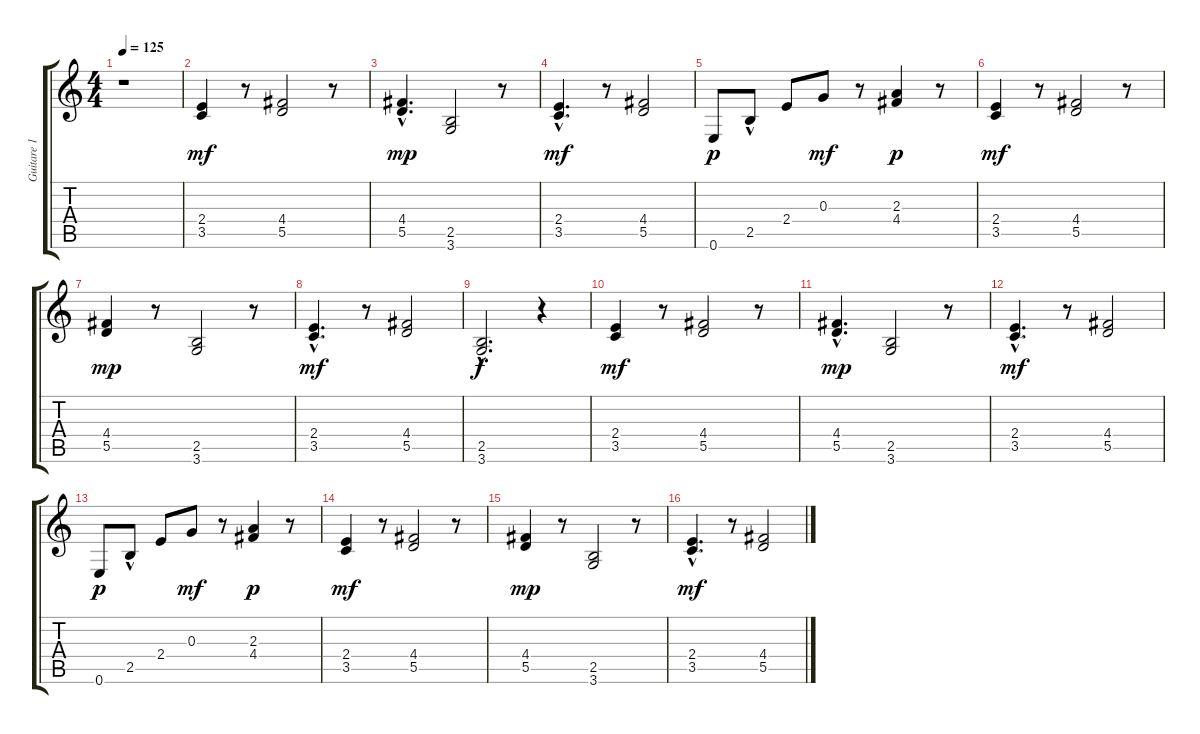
\track ("Guitare 1" "Guitare 1") {instrument electricguitarclean}
\staff {score tabs}
\tuning (E4 B3 G3 D3 A2 E2) {hide}
\ts (4 4)
\tempo 125
\clef g2
\ks c
r.1{dy mf instrument electricguitarclean} |
(2.4 3.5).4 r.8 (4.4 5.5).2 r.8 |
(4.4{hac} 5.5{hac}).4{d dy mp} (2.5 3.6).2 r.8 |
(2.4{hac} 3.5{hac}).4{d dy mf} r.8 (4.4 5.5).2 |
0.6.8{dy p} 2.5{hac}.8 2.4.8 0.3.8{dy mf} r.8 (2.3 4.4).4{dy p} r.8 |
(2.4 3.5).4{dy mf} r.8 (4.4 5.5).2 r.8 |
(4.4 5.5).4{dy mp} r.8 (2.5 3.6).2 r.8 |
(2.4{hac} 3.5{hac}).4{d dy mf} r.8 (4.4 5.5).2 |
(2.5{hac} 3.6{hac}).2{d dy f volume 12} r.4 |
(2.4 3.5).4{dy mf volume 16} r.8 (4.4 5.5).2 r.8 |
(4.4{hac} 5.5{hac}).4{d dy mp} (2.5 3.6).2 r.8 |
(2.4{hac} 3.5{hac}).4{d dy mf} r.8 (4.4 5.5).2 |
0.6.8{dy p} 2.5{hac}.8 2.4.8 0.3.8{dy mf} r.8 (2.3 4.4).4{dy p} r.8 |
(2.4 3.5).4{dy mf} r.8 (4.4 5.5).2 r.8 |
(4.4 5.5).4{dy mp} r.8 (2.5 3.6).2 r.8 |
(2.4{hac} 3.5{hac}).4{d dy mf} r.8 (4.4 5.5).2
